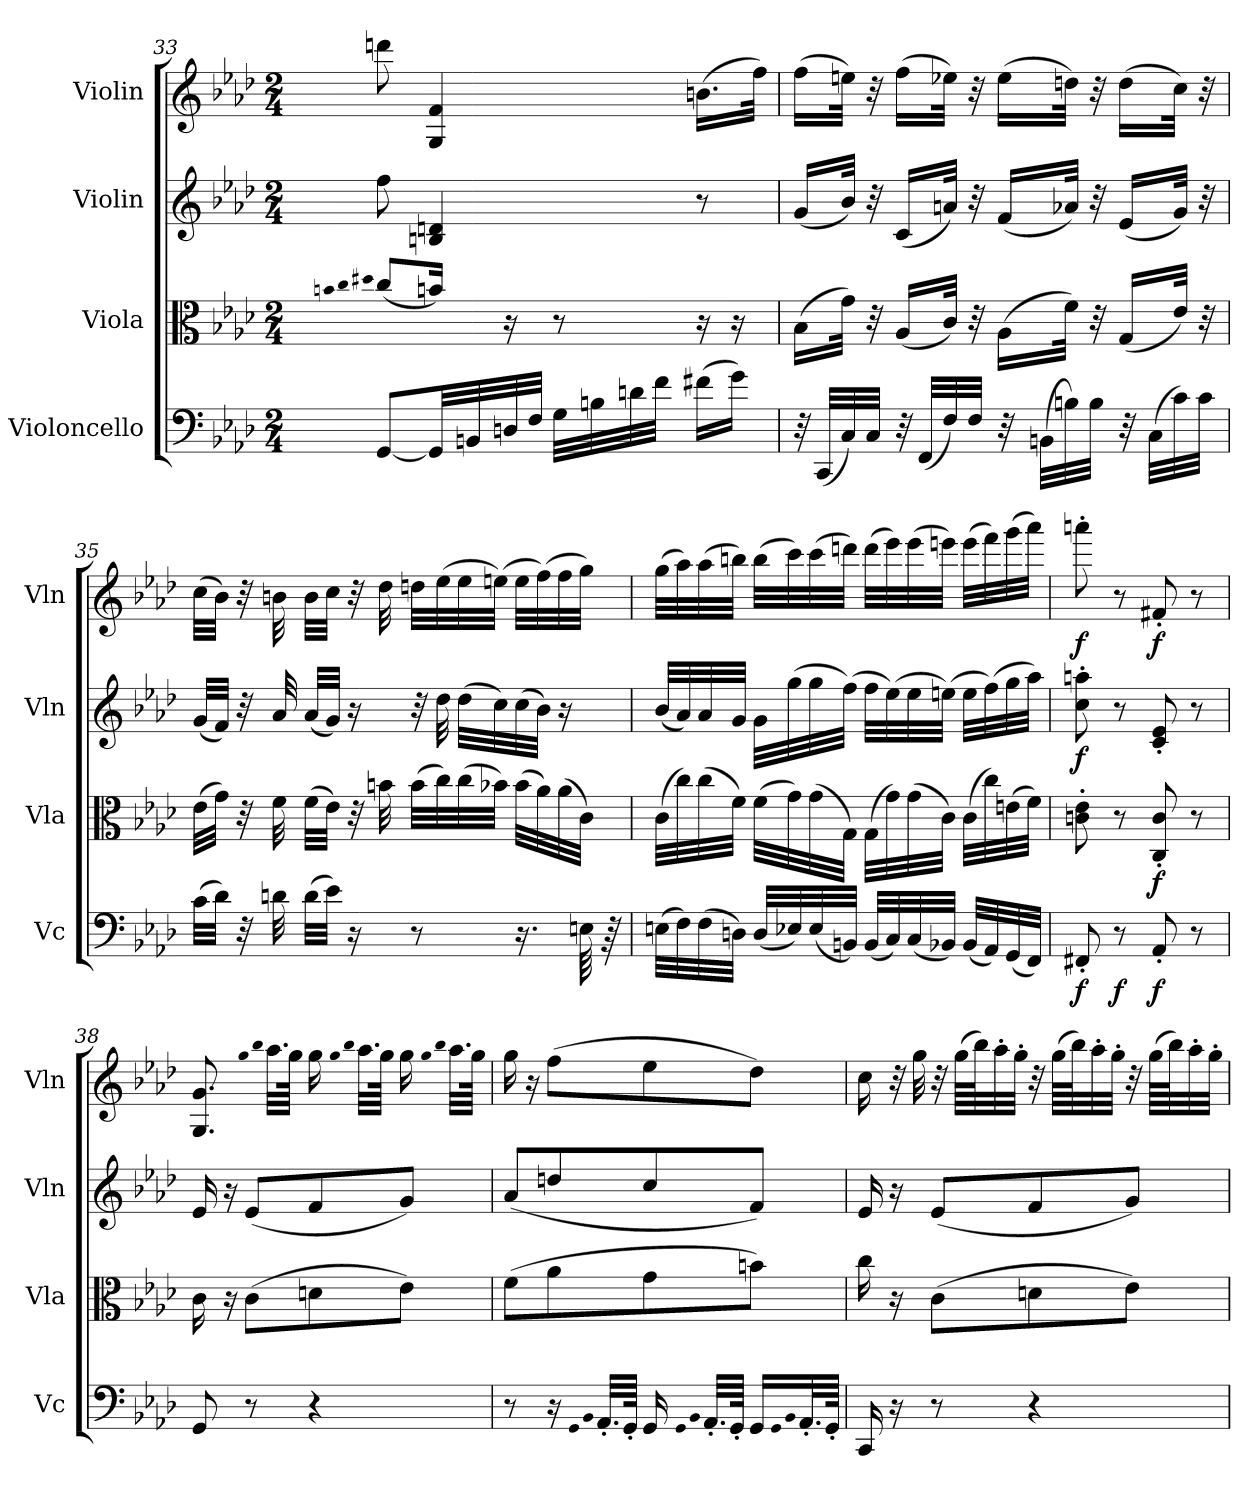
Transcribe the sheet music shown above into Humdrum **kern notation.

**kern	**dynam	**kern	**dynam	**kern	**dynam	**kern	**dynam
*part4	*part4	*part3	*part3	*part2	*part2	*part1	*part1
*staff4	*staff4	*staff3	*staff3	*staff2	*staff2	*staff1	*staff1
*I"Violoncello	*	*I"Viola	*	*I"Violin	*	*I"Violin	*
*I'Vc	*	*I'Vla	*	*I'Vln	*	*I'Vln	*
*clefF4	*	*clefC3	*	*clefG2	*	*clefG2	*
*k[b-e-a-d-]	*	*k[b-e-a-d-]	*	*k[b-e-a-d-]	*	*k[b-e-a-d-]	*
*f:	*	*f:	*	*f:	*	*f:	*
*M2/4	*	*M2/4	*	*M2/4	*	*M2/4	*
=33	=33	=33	=33	=33	=33	=33	=33
.	.	qbn	.	.	.	.	.
.	.	qcc	.	.	.	.	.
.	.	qdd#X	.	.	.	.	.
[8GG/L	.	(8cc/L	.	8ff\	.	8dddn\	.
32GG/LL]	.	16bn/Jk)	.	4Bn/ 4dn/	.	4G/ 4f/	.
32BBn/	.	.	.	.	.	.	.
32Dn/	.	16r	.	.	.	.	.
32F/JJJ	.	.	.	.	.	.	.
32G\LLL	.	8r	.	.	.	.	.
32Bn\	.	.	.	.	.	.	.
32dn\	.	.	.	.	.	.	.
32f\JJJ	.	.	.	.	.	.	.
(16f#X\LL	.	16r	.	8r	.	(16.bn\LL	.
16g\JJ)	.	16r	.	.	.	.	.
.	.	.	.	.	.	32ff\JJk)	.
=34	=34	=34	=34	=34	=34	=34	=34
32r	.	(16B-\LL	.	(16g/LL	.	(16ff\LL	.
(32CC/LLL	.	.	.	.	.	.	.
32C/)	.	32g\JJk)	.	32b-/JJk)	.	32een\JJk)	.
32C/JJJ	.	32r	.	32r	.	32r	.
32r	.	(16A-/LL	.	(16c/LL	.	(16ff\LL	.
(32FF/LLL	.	.	.	.	.	.	.
32F/)	.	32c/JJk)	.	32an/JJk)	.	32ee-X\JJk)	.
32F/JJJ	.	32r	.	32r	.	32r	.
32r	.	(16A-\LL	.	(16f/LL	.	(16ee-\LL	.
(32BBn\LLL	.	.	.	.	.	.	.
32Bn\)	.	32f\JJk)	.	32a-X/JJk)	.	32ddn\JJk)	.
32B\JJJ	.	32r	.	32r	.	32r	.
32r	.	(16G/LL	.	(16e-/LL	.	(16dd\LL	.
(32C\LLL	.	.	.	.	.	.	.
32c\)	.	32e-/JJk)	.	32g/JJk)	.	32cc\JJk)	.
32c\JJJ	.	32r	.	32r	.	32r	.
=35	=35	=35	=35	=35	=35	=35	=35
(32c\LLL	.	(32e-\LLL	.	(32g/LLL	.	(32cc\LLL	.
32d-\JJJ)	.	32g\JJJ)	.	32f/JJJ)	.	32b-\JJJ)	.
32r	.	32r	.	32r	.	32r	.
32dn\	.	32f\	.	32a-/	.	32bn\	.
(32d\LLL	.	(32f\LLL	.	(32a-/LLL	.	32b\LLL	.
32e-\JJJ)	.	32e-\JJJ)	.	32g/JJJ)	.	32cc\JJJ	.
16r	.	32r	.	16r	.	32r	.
.	.	32bn\	.	.	.	32dd-\	.
8r	.	(32b\LLL	.	32r	.	32ddn\LLL	.
.	.	32cc\)	.	32dd-\	.	(32ee-\	.
.	.	(32cc\	.	(32dd-\LLL	.	32ee-\	.
.	.	32b-X\JJJ)	.	32cc\)	.	(32een\JJJ)	.
16.r	.	(32b-\LLL	.	(32cc\	.	32ee\LLL	.
.	.	32a-\)	.	32b-\JJJ)	.	(32ff\)	.
.	.	(32a-\	.	16r	.	32ff\	.
64En\	.	32c\JJJ)	.	.	.	32gg\JJJ)	.
64r	.	.	.	.	.	.	.
=36	=36	=36	=36	=36	=36	=36	=36
(32En\LLL	.	(32c\LLL	.	(32b-/LLL	.	(32gg\LLL	.
32F\)	.	32cc\)	.	32a-/)	.	32aa-\)	.
(32F\	.	(32cc\	.	32a-/	.	(32aa-\	.
32Dn\JJJ)	.	32f\JJJ)	.	32g/JJJ	.	32bbn\JJJ)	.
(32D/LLL	.	(32f\LLL	.	32g\LLL	.	(32bb\LLL	.
32E-X/)	.	32g\)	.	(32gg\	.	32ccc\)	.
(32E-/	.	(32g\	.	32gg\	.	(32ccc\	.
32BBn/JJJ)	.	32G\JJJ)	.	(32ff\JJJ)	.	32dddn\JJJ)	.
(32BB/LLL	.	(32G\LLL	.	32ff\LLL	.	(32ddd\LLL	.
32C/)	.	32g\)	.	(32ee-\)	.	32eee-\)	.
(32C/	.	(32g\	.	32ee-\	.	(32eee-\	.
32BB-X/JJJ)	.	32c\JJJ)	.	(32een\JJJ)	.	32eeen\JJJ)	.
(32BB-/LLL	.	(32c\LLL	.	32ee\LLL	.	(32eee\LLL	.
32AA-/)	.	32cc\)	.	(32ff\)	.	32fff\)	.
(32GG/	.	(32en\	.	32gg\	.	(32ggg\	.
32FF/JJJ)	.	32f\JJJ)	.	32aa-\JJJ)	.	32aaa-\JJJ)	.
=37	=37	=37	=37	=37	=37	=37	=37
8FF#X'/	f	8cn'\ 8e-'\	.	8cc'\ 8aan'\	f	8aaan'\	f
8r	f	8r	.	8r	.	8r	.
8AA-'/	f	8C'/ 8c'/	f	8c'/ 8e-'/	.	8f#X'/	f
8r	.	8r	.	8r	.	8r	.
=38	=38	=38	=38	=38	=38	=38	=38
8GG/	.	16c\	.	16e-/	.	8.G/ 8.g/	.
.	.	16r	.	16r	.	.	.
8r	.	(8c\L	.	(8e-/L	.	.	.
.	.	.	.	.	.	qgg	.
.	.	.	.	.	.	qbb-	.
.	.	.	.	.	.	32.aa-\LLL	.
.	.	.	.	.	.	64gg\JJJk	.
4r	.	8dn\	.	8f/	.	16gg\	.
.	.	.	.	.	.	qgg	.
.	.	.	.	.	.	qbb-	.
.	.	.	.	.	.	32.aa-\LLL	.
.	.	.	.	.	.	64gg\JJJk	.
.	.	8e-\J)	.	8g/J)	.	16gg\	.
.	.	.	.	.	.	qgg	.
.	.	.	.	.	.	qbb-	.
.	.	.	.	.	.	32.aa-\LLL	.
.	.	.	.	.	.	64gg\JJJk	.
=39	=39	=39	=39	=39	=39	=39	=39
8r	.	(8f\L	.	(8a-/L	.	16gg\	.
.	.	.	.	.	.	16r	.
16r	.	8a-\	.	8ddn/	.	(8ff\L	.
qGG	.	.	.	.	.	.	.
qBB-	.	.	.	.	.	.	.
32.AA-'/LLL	.	.	.	.	.	.	.
64GG'/JJJk	.	.	.	.	.	.	.
16GG/	.	8g\	.	8cc/	.	8ee-\	.
qGG	.	.	.	.	.	.	.
qBB-	.	.	.	.	.	.	.
32.AA-'/LLL	.	.	.	.	.	.	.
64GG'/JJJk	.	.	.	.	.	.	.
16GG/LL	.	8bn\J)	.	8f/J)	.	8dd-\J)	.
qGG	.	.	.	.	.	.	.
qBB-	.	.	.	.	.	.	.
32.AA-'/L	.	.	.	.	.	.	.
64GG'/JJJk	.	.	.	.	.	.	.
=40	=40	=40	=40	=40	=40	=40	=40
16CC/	.	16cc\	.	16e-/	.	16cc\	.
16r	.	16r	.	16r	.	32r	.
.	.	.	.	.	.	32gg\	.
8r	.	(8c\L	.	(8e-/L	.	32r	.
.	.	.	.	.	.	(64gg\LLLL	.
.	.	.	.	.	.	64bb-\J)	.
.	.	.	.	.	.	32aa-'\	.
.	.	.	.	.	.	32gg'\JJJ	.
4r	.	8dn\	.	8f/	.	32r	.
.	.	.	.	.	.	(64gg\LLLL	.
.	.	.	.	.	.	64bb-\J)	.
.	.	.	.	.	.	32aa-'\	.
.	.	.	.	.	.	32gg'\JJJ	.
.	.	8e-\J)	.	8g/J)	.	32r	.
.	.	.	.	.	.	(64gg\LLLL	.
.	.	.	.	.	.	64bb-\J)	.
.	.	.	.	.	.	32aa-'\	.
.	.	.	.	.	.	32gg'\JJJ	.
=	=	=	=	=	=	=	=
*-	*-	*-	*-	*-	*-	*-	*-
